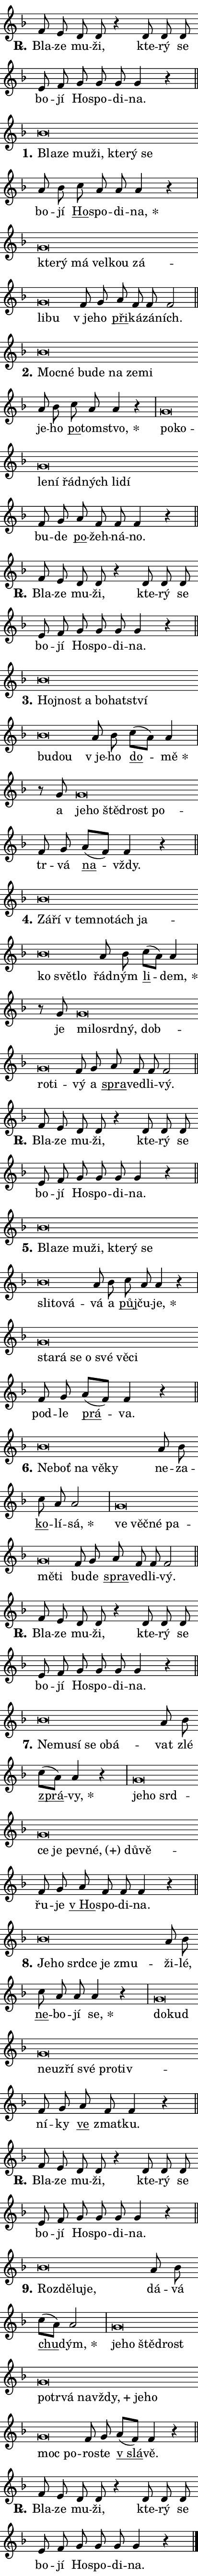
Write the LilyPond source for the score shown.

\version "2.22.1"
\header { tagline = "" }
\paper {
  indent = 0\cm
  top-margin = 0\cm
  right-margin = 0\cm
  bottom-margin = 0\cm
  left-margin = 0\cm
  paper-width = 7\cm
  page-breaking = #ly:one-page-breaking
  system-system-spacing.basic-distance = #11
  score-system-spacing.basic-distance = #11
  ragged-last = ##f
}


%% Author: Thomas Morley
%% https://lists.gnu.org/archive/html/lilypond-user/2020-05/msg00002.html
#(define (line-position grob)
"Returns position of @var[grob} in current system:
   @code{'start}, if at first time-step
   @code{'end}, if at last time-step
   @code{'middle} otherwise
"
  (let* ((col (ly:item-get-column grob))
         (ln (ly:grob-object col 'left-neighbor))
         (rn (ly:grob-object col 'right-neighbor))
         (col-to-check-left (if (ly:grob? ln) ln col))
         (col-to-check-right (if (ly:grob? rn) rn col))
         (break-dir-left
           (and
             (ly:grob-property col-to-check-left 'non-musical #f)
             (ly:item-break-dir col-to-check-left)))
         (break-dir-right
           (and
             (ly:grob-property col-to-check-right 'non-musical #f)
             (ly:item-break-dir col-to-check-right))))
        (cond ((eqv? 1 break-dir-left) 'start)
              ((eqv? -1 break-dir-right) 'end)
              (else 'middle))))

#(define (tranparent-at-line-position vctor)
  (lambda (grob)
  "Relying on @code{line-position} select the relevant enry from @var{vctor}.
Used to determine transparency,"
    (case (line-position grob)
      ((end) (not (vector-ref vctor 0)))
      ((middle) (not (vector-ref vctor 1)))
      ((start) (not (vector-ref vctor 2))))))

noteHeadBreakVisibility =
#(define-music-function (break-visibility)(vector?)
"Makes @code{NoteHead}s transparent relying on @var{break-visibility}"
#{
  \override NoteHead.transparent =
    #(tranparent-at-line-position break-visibility)
#})

#(define delete-ledgers-for-transparent-note-heads
  (lambda (grob)
    "Reads whether a @code{NoteHead} is transparent.
If so this @code{NoteHead} is removed from @code{'note-heads} from
@var{grob}, which is supposed to be @code{LedgerLineSpanner}.
As a result ledgers are not printed for this @code{NoteHead}"
    (let* ((nhds-array (ly:grob-object grob 'note-heads))
           (nhds-list
             (if (ly:grob-array? nhds-array)
                 (ly:grob-array->list nhds-array)
                 '()))
           ;; Relies on the transparent-property being done before
           ;; Staff.LedgerLineSpanner.after-line-breaking is executed.
           ;; This is fragile ...
           (to-keep
             (remove
               (lambda (nhd)
                 (ly:grob-property nhd 'transparent #f))
               nhds-list)))
      ;; TODO find a better method to iterate over grob-arrays, similiar
      ;; to filter/remove etc for lists
      ;; For now rebuilt from scratch
      (set! (ly:grob-object grob 'note-heads)  '())
      (for-each
        (lambda (nhd)
          (ly:pointer-group-interface::add-grob grob 'note-heads nhd))
        to-keep))))

hideNotes = {
  \noteHeadBreakVisibility #begin-of-line-visible
}
unHideNotes = {
  \noteHeadBreakVisibility #all-visible
}

% work-around for resetting accidentals
% https://lilypond.org/doc/v2.23/Documentation/notation/displaying-rhythms#unmetered-music
cadenzaMeasure = {
  \cadenzaOff
  \partial 1024 s1024
  \cadenzaOn
}

#(define-markup-command (accent layout props text) (markup?)
  "Underline accented syllable"
  (interpret-markup layout props
    #{\markup \override #'(offset . 4.3) \underline { #text }#}))

responsum = \markup \concat {
  "R" \hspace #-1.05 \path #0.1 #'((moveto 0 0.07) (lineto 0.9 0.8)) \hspace #0.05 "."
}

\layout {
    \context {
        \Staff
        \remove "Time_signature_engraver"
        \override LedgerLineSpanner.after-line-breaking = #delete-ledgers-for-transparent-note-heads
    }
    \context {
        \Voice {
            \override NoteHead.output-attributes = #'((class . "notehead"))
            \override Hairpin.height = #0.55
        }
    }
    \context {
        \Lyrics {
            \override StanzaNumber.output-attributes = #'((class . "stanzanumber"))
            \override LyricSpace.minimum-distance = #0.9
            \override LyricText.font-name = #"TeX Gyre Schola"
            \override LyricText.font-size = 1
            \override StanzaNumber.font-name = #"TeX Gyre Schola Bold"
            \override StanzaNumber.font-size = 1
        }
    }
}

% magnetic-lyrics.ily
%
%   written by
%     Jean Abou Samra <jean@abou-samra.fr>
%     Werner Lemberg <wl@gnu.org>
%
%   adapted by
%     Jiri Hon <jiri.hon@gmail.com>
%
% Version 2022-Apr-15

% https://www.mail-archive.com/lilypond-user@gnu.org/msg149350.html

#(define (Left_hyphen_pointer_engraver context)
   "Collect syllable-hyphen-syllable occurrences in lyrics and store
them in properties.  This engraver only looks to the left.  For
example, if the lyrics input is @code{foo -- bar}, it does the
following.

@itemize @bullet
@item
Set the @code{text} property of the @code{LyricHyphen} grob between
@q{foo} and @q{bar} to @code{foo}.

@item
Set the @code{left-hyphen} property of the @code{LyricText} grob with
text @q{foo} to the @code{LyricHyphen} grob between @q{foo} and
@q{bar}.
@end itemize

Use this auxiliary engraver in combination with the
@code{lyric-@/text::@/apply-@/magnetic-@/offset!} hook."
   (let ((hyphen #f)
         (text #f))
     (make-engraver
      (acknowledgers
       ((lyric-syllable-interface engraver grob source-engraver)
        (set! text grob)))
      (end-acknowledgers
       ((lyric-hyphen-interface engraver grob source-engraver)
        ;(when (not (grob::has-interface grob 'lyric-space-interface))
          (set! hyphen grob)));)
      ((stop-translation-timestep engraver)
       (when (and text hyphen)
         (ly:grob-set-object! text 'left-hyphen hyphen))
       (set! text #f)
       (set! hyphen #f)))))

#(define (lyric-text::apply-magnetic-offset! grob)
   "If the space between two syllables is less than the value in
property @code{LyricText@/.details@/.squash-threshold}, move the right
syllable to the left so that it gets concatenated with the left
syllable.

Use this function as a hook for
@code{LyricText@/.after-@/line-@/breaking} if the
@code{Left_@/hyphen_@/pointer_@/engraver} is active."
   (let ((hyphen (ly:grob-object grob 'left-hyphen #f)))
     (when hyphen
       (let ((left-text (ly:spanner-bound hyphen LEFT)))
         (when (grob::has-interface left-text 'lyric-syllable-interface)
           (let* ((common (ly:grob-common-refpoint grob left-text X))
                  (this-x-ext (ly:grob-extent grob common X))
                  (left-x-ext
                   (begin
                     ;; Trigger magnetism for left-text.
                     (ly:grob-property left-text 'after-line-breaking)
                     (ly:grob-extent left-text common X)))
                  ;; `delta` is the gap width between two syllables.
                  (delta (- (interval-start this-x-ext)
                            (interval-end left-x-ext)))
                  (details (ly:grob-property grob 'details))
                  (threshold (assoc-get 'squash-threshold details 0.2)))
             (when (< delta threshold)
               (let* (;; We have to manipulate the input text so that
                      ;; ligatures crossing syllable boundaries are not
                      ;; disabled.  For languages based on the Latin
                      ;; script this is essentially a beautification.
                      ;; However, for non-Western scripts it can be a
                      ;; necessity.
                      (lt (ly:grob-property left-text 'text))
                      (rt (ly:grob-property grob 'text))
                      (is-space (grob::has-interface hyphen 'lyric-space-interface))
                      (space (if is-space " " ""))
                      (space-markup (grob-interpret-markup grob " "))
                      (space-size (interval-length (ly:stencil-extent space-markup X)))
                      (extra-delta (if is-space space-size 0))
                      ;; Append new syllable.
                      (ltrt-space (if (and (string? lt) (string? rt))
                                (string-append lt space rt)
                                (make-concat-markup (list lt space rt))))
                      ;; Right-align `ltrt` to the right side.
                      (ltrt-space-markup (grob-interpret-markup
                               grob
                               (make-translate-markup
                                (cons (interval-length this-x-ext) 0)
                                (make-right-align-markup ltrt-space)))))
                 (begin
                   ;; Don't print `left-text`.
                   (ly:grob-set-property! left-text 'stencil #f)
                   ;; Set text and stencil (which holds all collected
                   ;; syllables so far) and shift it to the left.
                   (ly:grob-set-property! grob 'text ltrt-space)
                   (ly:grob-set-property! grob 'stencil ltrt-space-markup)
                   (ly:grob-translate-axis! grob (- (- delta extra-delta)) X))))))))))


#(define (lyric-hyphen::displace-bounds-first grob)
   ;; Make very sure this callback isn't triggered too early.
   (let ((left (ly:spanner-bound grob LEFT))
         (right (ly:spanner-bound grob RIGHT)))
     (ly:grob-property left 'after-line-breaking)
     (ly:grob-property right 'after-line-breaking)
     (ly:lyric-hyphen::print grob)))

squashThreshold = #0.4

\layout {
  \context {
    \Lyrics
    \consists #Left_hyphen_pointer_engraver
    \override LyricText.after-line-breaking =
      #lyric-text::apply-magnetic-offset!
    \override LyricHyphen.stencil = #lyric-hyphen::displace-bounds-first
    \override LyricText.details.squash-threshold = \squashThreshold
    \override LyricHyphen.minimum-distance = 0
    \override LyricHyphen.minimum-length = \squashThreshold
  }
}

squash = \override LyricText.details.squash-threshold = 9999
unSquash = \override LyricText.details.squash-threshold = \squashThreshold

left = \override LyricText.self-alignment-X = #LEFT
unLeft = \revert LyricText.self-alignment-X

starOffset = #(lambda (grob) 
                (let ((x_offset (ly:self-alignment-interface::aligned-on-x-parent grob)))
                  (if (= x_offset 0) 0 (+ x_offset 1.2))))

star = #(define-music-function (syllable)(string?)
"Append star separator at the end of a syllable"
#{
  \once \override LyricText.X-offset = #starOffset
  \lyricmode { \markup {
    #syllable
    \override #'((font-name . "TeX Gyre Schola Bold")) \hspace #0.2 \lower #0.65 \larger "*"
  } }
#})

starAccent = #(define-music-function (syllable)(string?)
"Append star separator at the end of a syllable and make accent"
#{
  \once \override LyricText.X-offset = #starOffset
  \lyricmode { \markup {
    \accent #syllable
    \override #'((font-name . "TeX Gyre Schola Bold")) \hspace #0.2 \lower #0.65 \larger "*"
  } }
#})

breath = #(define-music-function (syllable)(string?)
"Append breathing indicator at the end of a syllable"
#{
  \lyricmode { \markup { #syllable "+" } }
#})

optionalBreath = #(define-music-function (syllable)(string?)
"Append optional breathing indicator at the end of a syllable"
#{
  \lyricmode { \markup { #syllable "(+)" } }
#})


\score {
    <<
        \new Voice = "melody" { \cadenzaOn \key f \major \relative { f'8 e d d r4 \bar "" d8 d d \bar "" e f \bar "" g g g g4 r \cadenzaMeasure \bar "||" \break }
\relative { bes'\breve*1/16 \hideNotes \breve*1/16 \bar "" \breve*1/16 \bar "" \breve*1/16 \bar "" \breve*1/16 \bar "" \breve*1/16 \breve*1/16 \bar "" \unHideNotes a8 bes \bar "" c a a a4 r \cadenzaMeasure \bar "|" g\breve*1/16 \hideNotes \breve*1/16 \bar "" \breve*1/16 \bar "" \breve*1/16 \bar "" \breve*1/16 \bar "" \breve*1/16 \bar "" \breve*1/16 \breve*1/16 \bar "" \unHideNotes f8 g \bar "" a f f f2 \cadenzaMeasure \bar "||" \break }
\relative { bes'\breve*1/16 \hideNotes \breve*1/16 \bar "" \breve*1/16 \bar "" \breve*1/16 \bar "" \breve*1/16 \bar "" \breve*1/16 \breve*1/16 \bar "" \unHideNotes a8 bes \bar "" c a a4 r \cadenzaMeasure \bar "|" g\breve*1/16 \hideNotes \breve*1/16 \bar "" \breve*1/16 \bar "" \breve*1/16 \bar "" \breve*1/16 \bar "" \breve*1/16 \bar "" \breve*1/16 \breve*1/16 \bar "" \unHideNotes f8 g \bar "" a f f f4 r \cadenzaMeasure \bar "||" \break }
\relative { f'8 e d d r4 \bar "" d8 d d \bar "" e f \bar "" g g g g4 r \cadenzaMeasure \bar "||" \break }
\relative { bes'\breve*1/16 \hideNotes \breve*1/16 \bar "" \breve*1/16 \bar "" \breve*1/16 \bar "" \breve*1/16 \bar "" \breve*1/16 \bar "" \breve*1/16 \breve*1/16 \bar "" \unHideNotes a8 bes \bar "" c[( a)] a4 \cadenzaMeasure \bar "|" r8 g8 g\breve*1/16 \hideNotes \breve*1/16 \bar "" \breve*1/16 \bar "" \breve*1/16 \breve*1/16 \bar "" \unHideNotes f8 g \bar "" a[( f)] f4 r \cadenzaMeasure \bar "||" \break }
\relative { bes'\breve*1/16 \hideNotes \breve*1/16 \bar "" \breve*1/16 \bar "" \breve*1/16 \bar "" \breve*1/16 \bar "" \breve*1/16 \bar "" \breve*1/16 \bar "" \breve*1/16 \breve*1/16 \bar "" \unHideNotes a8 bes \bar "" c[( a)] a4 \cadenzaMeasure \bar "|" r8 g8 g\breve*1/16 \hideNotes \breve*1/16 \bar "" \breve*1/16 \bar "" \breve*1/16 \bar "" \breve*1/16 \bar "" \breve*1/16 \breve*1/16 \bar "" \unHideNotes f8 g \bar "" a f f f2 \cadenzaMeasure \bar "||" \break }
\relative { f'8 e d d r4 \bar "" d8 d d \bar "" e f \bar "" g g g g4 r \cadenzaMeasure \bar "||" \break }
\relative { bes'\breve*1/16 \hideNotes \breve*1/16 \bar "" \breve*1/16 \bar "" \breve*1/16 \bar "" \breve*1/16 \bar "" \breve*1/16 \bar "" \breve*1/16 \bar "" \breve*1/16 \bar "" \breve*1/16 \breve*1/16 \bar "" \unHideNotes a8 bes \bar "" c a a4 r \cadenzaMeasure \bar "|" g\breve*1/16 \hideNotes \breve*1/16 \bar "" \breve*1/16 \bar "" \breve*1/16 \bar "" \breve*1/16 \bar "" \breve*1/16 \breve*1/16 \bar "" \unHideNotes f8 g \bar "" a[( f)] f4 r \cadenzaMeasure \bar "||" \break }
\relative { bes'\breve*1/16 \hideNotes \breve*1/16 \bar "" \breve*1/16 \bar "" \breve*1/16 \breve*1/16 \bar "" \unHideNotes a8 bes \bar "" c a a2 \cadenzaMeasure \bar "|" g\breve*1/16 \hideNotes \breve*1/16 \bar "" \breve*1/16 \bar "" \breve*1/16 \bar "" \breve*1/16 \breve*1/16 \bar "" \unHideNotes f8 g \bar "" a f f f2 \cadenzaMeasure \bar "||" \break }
\relative { f'8 e d d r4 \bar "" d8 d d \bar "" e f \bar "" g g g g4 r \cadenzaMeasure \bar "||" \break }
\relative { bes'\breve*1/16 \hideNotes \breve*1/16 \bar "" \breve*1/16 \bar "" \breve*1/16 \bar "" \breve*1/16 \breve*1/16 \bar "" \unHideNotes a8 bes \bar "" c[( a)] a4 r \cadenzaMeasure \bar "|" g\breve*1/16 \hideNotes \breve*1/16 \bar "" \breve*1/16 \bar "" \breve*1/16 \bar "" \breve*1/16 \bar "" \breve*1/16 \bar "" \breve*1/16 \bar "" \breve*1/16 \breve*1/16 \bar "" \unHideNotes f8 g \bar "" a f f f4 r \cadenzaMeasure \bar "||" \break }
\relative { bes'\breve*1/16 \hideNotes \breve*1/16 \bar "" \breve*1/16 \bar "" \breve*1/16 \bar "" \breve*1/16 \breve*1/16 \bar "" \unHideNotes a8 bes \bar "" c a a a4 r \cadenzaMeasure \bar "|" g\breve*1/16 \hideNotes \breve*1/16 \bar "" \breve*1/16 \bar "" \breve*1/16 \bar "" \breve*1/16 \bar "" \breve*1/16 \bar "" \breve*1/16 \breve*1/16 \bar "" \unHideNotes f8 g \bar "" a f f4 r \cadenzaMeasure \bar "||" \break }
\relative { f'8 e d d r4 \bar "" d8 d d \bar "" e f \bar "" g g g g4 r \cadenzaMeasure \bar "||" \break }
\relative { bes'\breve*1/16 \hideNotes \breve*1/16 \bar "" \breve*1/16 \breve*1/16 \bar "" \unHideNotes a8 bes \bar "" c[( a)] a2 \cadenzaMeasure \bar "|" g\breve*1/16 \hideNotes \breve*1/16 \bar "" \breve*1/16 \bar "" \breve*1/16 \bar "" \breve*1/16 \bar "" \breve*1/16 \bar "" \breve*1/16 \bar "" \breve*1/16 \bar "" \breve*1/16 \bar "" \breve*1/16 \bar "" \breve*1/16 \bar "" \breve*1/16 \breve*1/16 \bar "" \unHideNotes f8 g \bar "" a[( f)] f4 r \cadenzaMeasure \bar "||" \break }
\relative { f'8 e d d r4 \bar "" d8 d d \bar "" e f \bar "" g g g g4 r \cadenzaMeasure \bar "||" \break } \bar "|." }
        \new Lyrics \lyricsto "melody" { \lyricmode { \set stanza = \responsum
Bla -- ze mu -- ži, kte -- rý se bo -- jí Ho -- spo -- di -- na.
\set stanza = "1."
\left Bla -- \squash ze mu -- ži, kte -- rý se \unLeft \unSquash bo -- jí \markup \accent Ho -- spo -- di -- \star na, \left kte -- \squash rý má vel -- kou zá -- li -- bu \unLeft \unSquash "v je" -- ho \markup \accent při -- ká -- zá -- ních.
\set stanza = "2."
\left Moc -- \squash né bu -- de na ze -- mi \unLeft \unSquash je -- ho \markup \accent po -- tom -- \star stvo, \left po -- \squash ko -- le -- ní řád -- ných li -- dí \unLeft \unSquash bu -- de \markup \accent po -- žeh -- ná -- no.
\set stanza = \responsum
Bla -- ze mu -- ži, kte -- rý se bo -- jí Ho -- spo -- di -- na.
\set stanza = "3."
\left Hoj -- \squash nost a bo -- hat -- ství bu -- dou \unLeft \unSquash "v je" -- ho \markup \accent do -- \star mě a \left je -- \squash ho štěd -- rost po -- \unLeft \unSquash tr -- vá \markup \accent na -- vždy.
\set stanza = "4."
\left Zá -- \squash ří "v tem" -- no -- tách ja -- ko svět -- lo \unLeft \unSquash řád -- ným \markup \accent li -- \star dem, je \left mi -- \squash lo -- srd -- ný, dob -- ro -- ti -- \unLeft \unSquash vý a \markup \accent spra -- ved -- li -- vý.
\set stanza = \responsum
Bla -- ze mu -- ži, kte -- rý se bo -- jí Ho -- spo -- di -- na.
\set stanza = "5."
\left Bla -- \squash ze mu -- ži, kte -- rý se sli -- to -- vá -- \unLeft \unSquash vá a \markup \accent půj -- ču -- \star je, \left sta -- \squash rá se o své vě -- ci \unLeft \unSquash pod -- le \markup \accent prá -- va.
\set stanza = "6."
\left Ne -- \squash boť na vě -- ky \unLeft \unSquash ne -- za -- \markup \accent ko -- lí -- \star sá, \left ve \squash věč -- né pa -- mě -- ti \unLeft \unSquash bu -- de \markup \accent spra -- ved -- li -- vý.
\set stanza = \responsum
Bla -- ze mu -- ži, kte -- rý se bo -- jí Ho -- spo -- di -- na.
\set stanza = "7."
\left Ne -- \squash mu -- sí se o -- bá -- \unLeft \unSquash vat zlé \markup \accent zprá -- \star vy, \left je -- \squash ho srd -- ce je pev -- \optionalBreath né, dů -- vě -- \unLeft \unSquash řu -- je \markup \accent "v Ho" -- spo -- di -- na.
\set stanza = "8."
\left Je -- \squash ho srd -- ce je zmu -- \unLeft \unSquash ži -- lé, \markup \accent ne -- bo -- jí \star se, \left do -- \squash kud ne -- u -- zří své pro -- tiv -- \unLeft \unSquash ní -- ky \markup \accent ve zmat -- ku.
\set stanza = \responsum
Bla -- ze mu -- ži, kte -- rý se bo -- jí Ho -- spo -- di -- na.
\set stanza = "9."
\left Roz -- \squash dě -- lu -- je, \unLeft \unSquash dá -- vá \markup \accent chu -- \star dým, \left je -- \squash ho štěd -- rost po -- tr -- vá na -- \breath "vždy," je -- ho moc po -- \unLeft \unSquash ro -- ste \markup \accent "v slá" -- vě.
\set stanza = \responsum
Bla -- ze mu -- ži, kte -- rý se bo -- jí Ho -- spo -- di -- na. } }
    >>
    \layout {}
}
